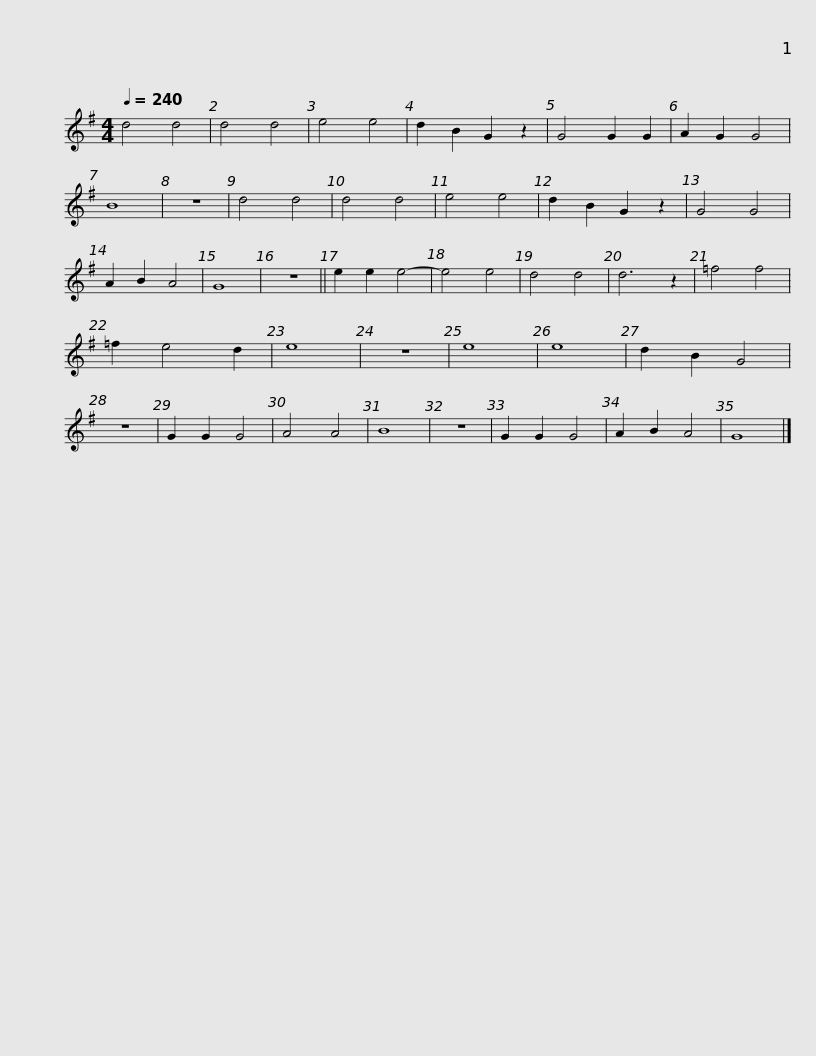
X:1
L:1/8
Q:1/4=240
M:4/4
I:linebreak $
K:G
V:1 treble
V:1
 d4 d4 | d4 d4 | e4 e4 | d2 B2 G2 z2 | G4 G2 G2 | %5
 A2 G2 G4 | B8 | z8 | d4 d4 | d4 d4 | %10
 e4 e4 | d2 B2 G2 z2 | G4 G4 | A2 B2 A4 | G8 |$ %15
 z8 || e2 e2 e4- | e4 e4 | d4 d4 | d6 z2 | %20
 =f4 f4 | =f2 e4 d2 | e8 | z8 | e8 | %25
 e8 | d2 B2 G4 | z8 | G2 G2 G4 | A4 A4 | %30
 B8 |$ z8 | G2 G2 G4 | A2 B2 A4 | G8 |] %35
